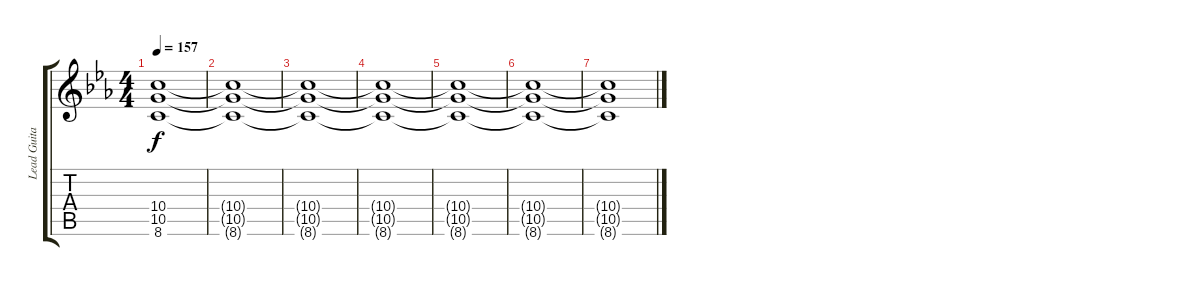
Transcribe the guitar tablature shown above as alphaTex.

\track ("Lead Guitar 2" "Lead Guita") {instrument distortionguitar}
\staff {score tabs}
\tuning (E4 B3 G3 D3 A2 E2) {hide}
\ts (4 4)
\tempo 157
\clef g2
\ks eb
(10.4{t} 10.5{t} 8.6{t}).1{dy f} |
(10.4{t} 10.5{t} 8.6{t}).1 |
(10.4{t} 10.5{t} 8.6{t}).1 |
(10.4{t} 10.5{t} 8.6{t}).1 |
(10.4{t} 10.5{t} 8.6{t}).1 |
(10.4{t} 10.5{t} 8.6{t}).1 |
(10.4{t} 10.5{t} 8.6{t}).1
